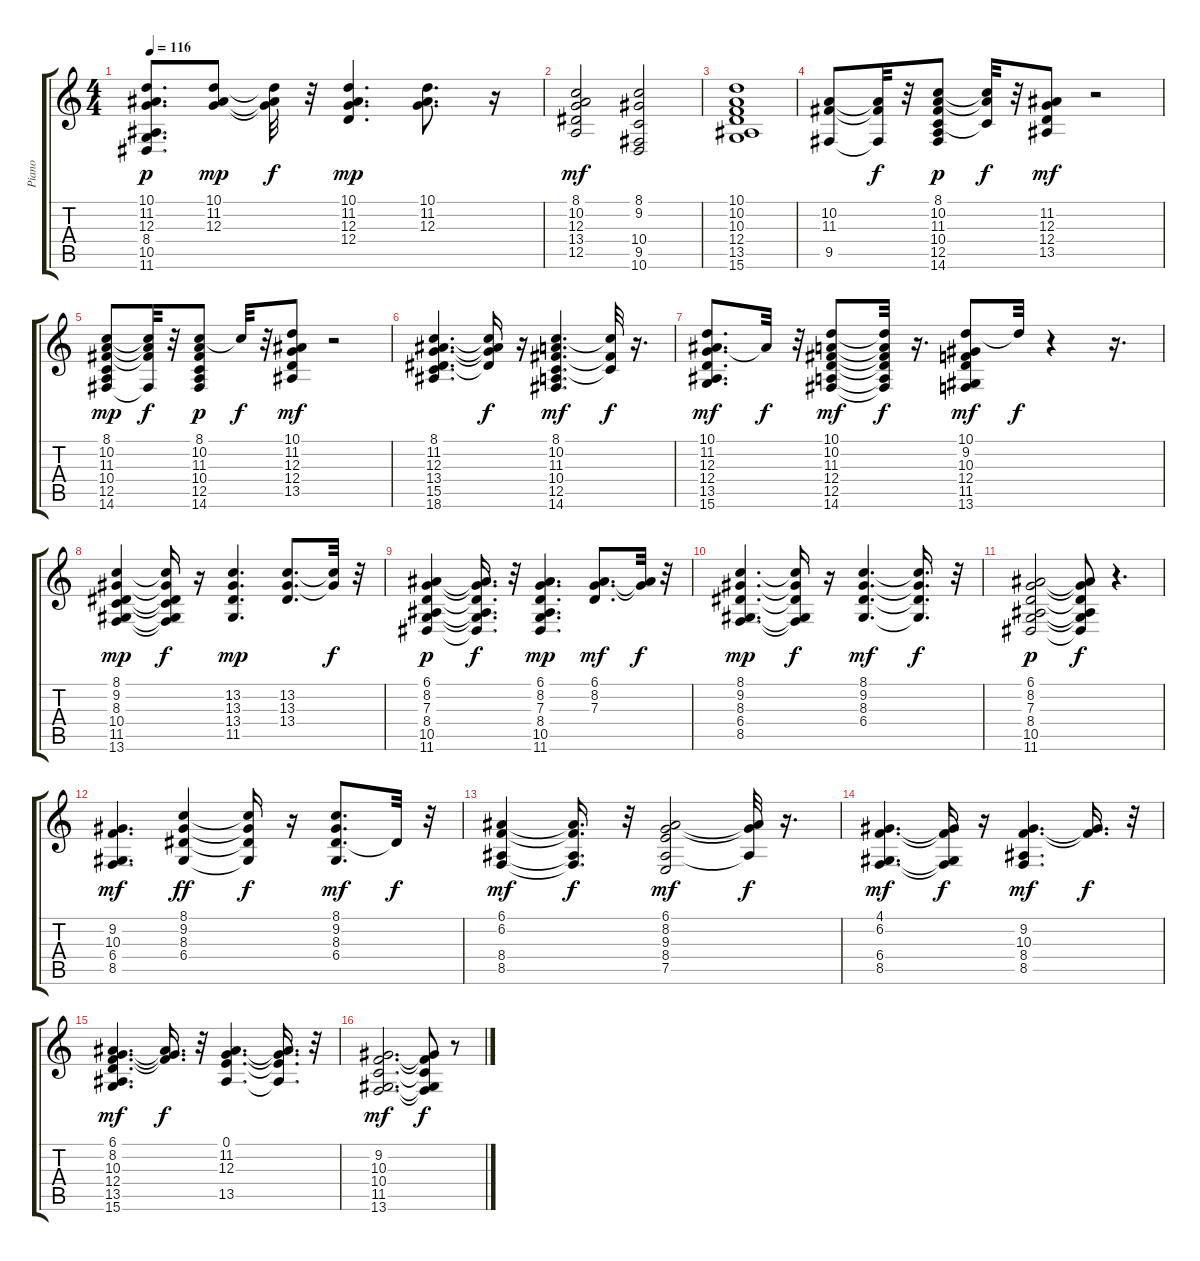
\track ("Piano" "Piano") {instrument acousticgrandpiano}
\staff {score tabs}
\tuning (E4 B3 G3 D3 A2 E2) {hide}
\ts (4 4)
\tempo 116
\clef g2
\ks c
(10.1 11.2 12.3 8.4 10.5 11.6).8{d dy p} (10.1 11.2 12.3).8{dy mp} (10.1{t} 11.2{t} 12.3{t}).32{dy f} r.32 (10.1 11.2 12.3 12.4).4{d dy mp} (10.1 11.2 12.3).8{d} r.16 |
(8.1 10.2 12.3 13.4 12.5).2{dy mf} (8.1 9.2 10.4 9.5 10.6).2 |
(10.1 10.2 10.3 12.4 13.5 15.6).1 |
(10.2 11.3 9.5).8 (10.2{t} 11.3{t} 9.5{t}).32{dy f} r.32 (8.1 10.2 11.3 10.4 12.5 14.6).8{dy p} (8.1{t} 10.2{t} 10.4{t}).32{dy f} r.32 (11.2 12.3 12.4 13.5).8{dy mf} r.2 |
(8.1 10.2 11.3 10.4 12.5 14.6).8{dy mp} (8.1{t} 10.2{t} 11.3{t} 14.6{t}).32{dy f} r.32 (8.1 10.2 11.3 10.4 12.5 14.6).8{dy p} 8.1{t}.32{dy f} r.32 (10.1 11.2 12.3 12.4 13.5).8{dy mf} r.2 |
(8.1 11.2 12.3 13.4 15.5 18.6).4{d} (8.1{t} 11.2{t} 12.3{t} 13.4{t}).16{dy f} r.16 (8.1 10.2 11.3 10.4 12.5 14.6).4{d dy mf} (8.1{t} 11.3{t} 10.4{t}).32{dy f} r.16{d} |
(10.1 11.2 12.3 12.4 13.5 15.6).8{d dy mf} 11.2{t}.32{dy f} r.32 (10.1 10.2 11.3 12.4 12.5 14.6).8{dy mf} (10.1{t} 10.2{t} 11.3{t} 12.4{t} 12.5{t} 14.6{t}).32{dy f} r.16{d} (10.1 9.2 10.3 12.4 11.5 13.6).8{dy mf} 10.1{t}.32{dy f} r.4 r.16{d} |
(8.1 9.2 8.3 10.4 11.5 13.6).4{dy mp} (8.1{t} 9.2{t} 8.3{t} 10.4{t} 11.5{t} 13.6{t}).16{dy f} r.16 (13.2 13.3 13.4 11.5).4{d dy mp} (13.2 13.3 13.4).8{d} (13.2{t} 13.3{t}).32{dy f} r.32 |
(6.1 8.2 7.3 8.4 10.5 11.6).4{dy p} (6.1{t} 8.2{t} 7.3{t} 8.4{t} 10.5{t} 11.6{t}).16{d dy f} r.32 (6.1 8.2 7.3 8.4 10.5 11.6).4{d dy mp} (6.1 8.2 7.3).8{d dy mf} (6.1{t} 8.2{t}).32{dy f} r.32 |
(8.1 9.2 8.3 6.4 8.5).4{d dy mp} (8.1{t} 9.2{t} 8.3{t} 6.4{t} 8.5{t}).16{dy f} r.16 (8.1 9.2 8.3 6.4).4{d dy mf} (8.1{t} 9.2{t} 8.3{t} 6.4{t}).16{d dy f} r.32 |
(6.1 8.2 7.3 8.4 10.5 11.6).2{dy p} (6.1{t} 8.2{t} 7.3{t} 8.4{t} 10.5{t} 11.6{t}).8{dy f} r.4{d} |
(9.2 10.3 6.4 8.5).4{d dy mf} (8.1 9.2 8.3 6.4).4{dy ff} (8.1{t} 9.2{t} 8.3{t} 6.4{t}).16{dy f} r.16 (8.1 9.2 8.3 6.4).8{d dy mf} 8.3{t}.32{dy f} r.32 |
(6.1 6.2 8.4 8.5).4{dy mf} (6.1{t} 6.2{t} 8.4{t} 8.5{t}).16{d dy f} r.32 (6.1 8.2 9.3 8.4 7.5).2{dy mf} (6.1{t} 8.2{t} 8.4{t}).32{dy f} r.16{d} |
(4.1 6.2 6.4 8.5).4{d dy mf} (4.1{t} 6.2{t} 6.4{t} 8.5{t}).16{dy f} r.16 (9.2 10.3 8.4 8.5).4{d dy mf} (9.2{t} 10.3{t}).16{d dy f} r.32 |
(6.1 8.2 10.3 12.4 13.5 15.6).4{d dy mf} (6.1{t} 8.2{t} 10.3{t}).16{d dy f} r.32 (0.1 11.2 12.3 13.5).4{d} (0.1{t} 11.2{t} 12.3{t} 13.5{t}).16{d} r.32 |
(9.2 10.3 10.4 11.5 13.6).2{d dy mf} (9.2{t} 10.3{t} 10.4{t} 11.5{t} 13.6{t}).8{dy f} r.8
